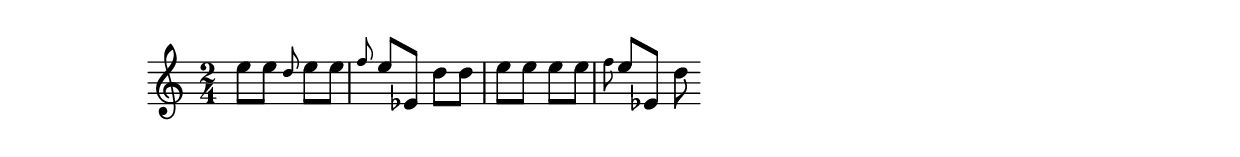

\version "2.16.0"
\header {

  texidoc ="Space from a normal note (or barline) to a grace note is
    smaller than to a normal note."
  
}

\layout { ragged-right = ##t}


\context Voice 
{ \time 2/4
  \relative c'' {
    e8 e \grace d8 e e \grace f8 e es, d' d
    e8 e e e \grace { \stemDown f8 \stemNeutral } e es, d'

  }  

}



